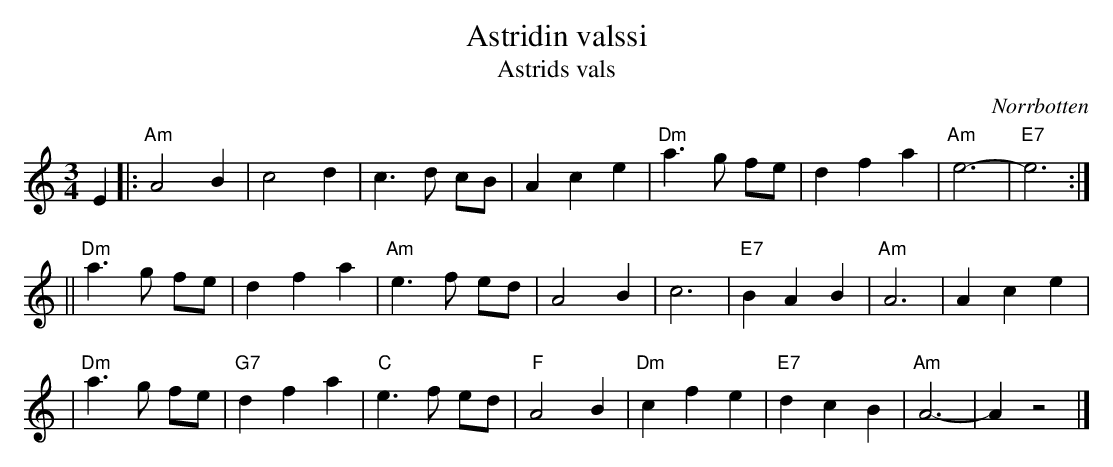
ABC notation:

X:1
T: Astridin valssi
T: Astrids vals
O: Norrbotten
M: 3/4
L: 1/8
K: Am
E2 \
|: "Am"A4 B2 | c4 d2 | c3d cB | A2 c2 e2 | "Dm"a3g fe | d2 f2 a2 |  "Am"e6- | "E7"e6 :|
|| "Dm"a3g fe | d2 f2 a2 | "Am"e3f ed | A4 B2 | c6 | "E7"B2 A2 B2 | "Am"A6 | A2 c2 e2 |
| "Dm"a3g fe | "G7"d2 f2 a2 | "C"e3f ed | "F"A4 B2 | "Dm"c2 f2 e2 | "E7"d2 c2 B2 | "Am"A6- | A2 z4 |]
